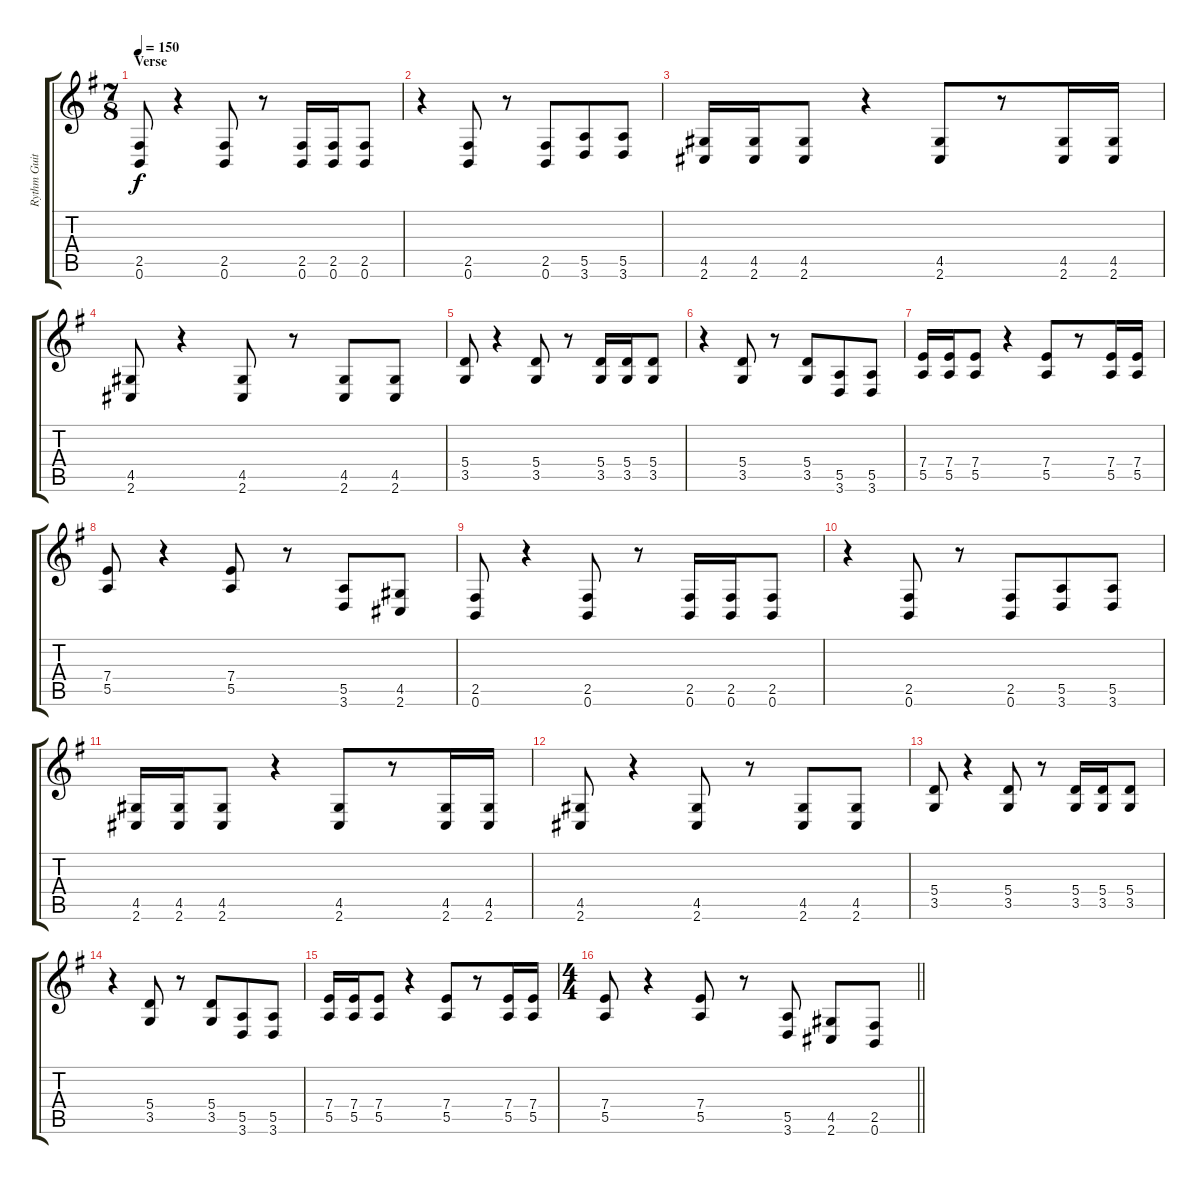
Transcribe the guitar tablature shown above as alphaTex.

\track ("Rythm Guitar 1" "Rythm Guit") {instrument distortionguitar}
\staff {score tabs}
\tuning (B3 Gb3 D3 A2 E2 B1) {hide}
\ts (7 8)
\section ("" "Verse")
\tempo 150
\clef g2
\ks g
(2.5 0.6).8{dy f} r.4 (2.5 0.6).8 r.8 (2.5 0.6).16 (2.5 0.6).16{beam merge} (2.5 0.6).8 |
r.4 (2.5 0.6).8 r.8 (2.5 0.6).8 (5.5 3.6).8 (5.5 3.6).8 |
(4.5 2.6).16 (4.5 2.6).16{beam merge} (4.5 2.6).8 r.4 (4.5 2.6).8 r.8 (4.5 2.6).16 (4.5 2.6).16 |
(4.5 2.6).8 r.4 (4.5 2.6).8 r.8 (4.5 2.6).8 (4.5 2.6).8 |
(5.4 3.5).8 r.4 (5.4 3.5).8 r.8 (5.4 3.5).16 (5.4 3.5).16{beam merge} (5.4 3.5).8 |
r.4 (5.4 3.5).8 r.8 (5.4 3.5).8 (5.5 3.6).8 (5.5 3.6).8 |
(7.4 5.5).16 (7.4 5.5).16{beam merge} (7.4 5.5).8 r.4 (7.4 5.5).8 r.8 (7.4 5.5).16 (7.4 5.5).16 |
(7.4 5.5).8 r.4 (7.4 5.5).8 r.8 (5.5 3.6).8 (4.5 2.6).8 |
(2.5 0.6).8 r.4 (2.5 0.6).8 r.8 (2.5 0.6).16 (2.5 0.6).16{beam merge} (2.5 0.6).8 |
r.4 (2.5 0.6).8 r.8 (2.5 0.6).8 (5.5 3.6).8 (5.5 3.6).8 |
(4.5 2.6).16 (4.5 2.6).16{beam merge} (4.5 2.6).8 r.4 (4.5 2.6).8 r.8 (4.5 2.6).16 (4.5 2.6).16 |
(4.5 2.6).8 r.4 (4.5 2.6).8 r.8 (4.5 2.6).8 (4.5 2.6).8 |
(5.4 3.5).8 r.4 (5.4 3.5).8 r.8 (5.4 3.5).16 (5.4 3.5).16{beam merge} (5.4 3.5).8 |
r.4 (5.4 3.5).8 r.8 (5.4 3.5).8 (5.5 3.6).8 (5.5 3.6).8 |
(7.4 5.5).16 (7.4 5.5).16{beam merge} (7.4 5.5).8 r.4 (7.4 5.5).8 r.8 (7.4 5.5).16 (7.4 5.5).16 |
\ts (4 4)
\barLineRight lightlight
(7.4 5.5).8 r.4 (7.4 5.5).8 r.8 (5.5 3.6).8 (4.5 2.6).8 (2.5 0.6).8
